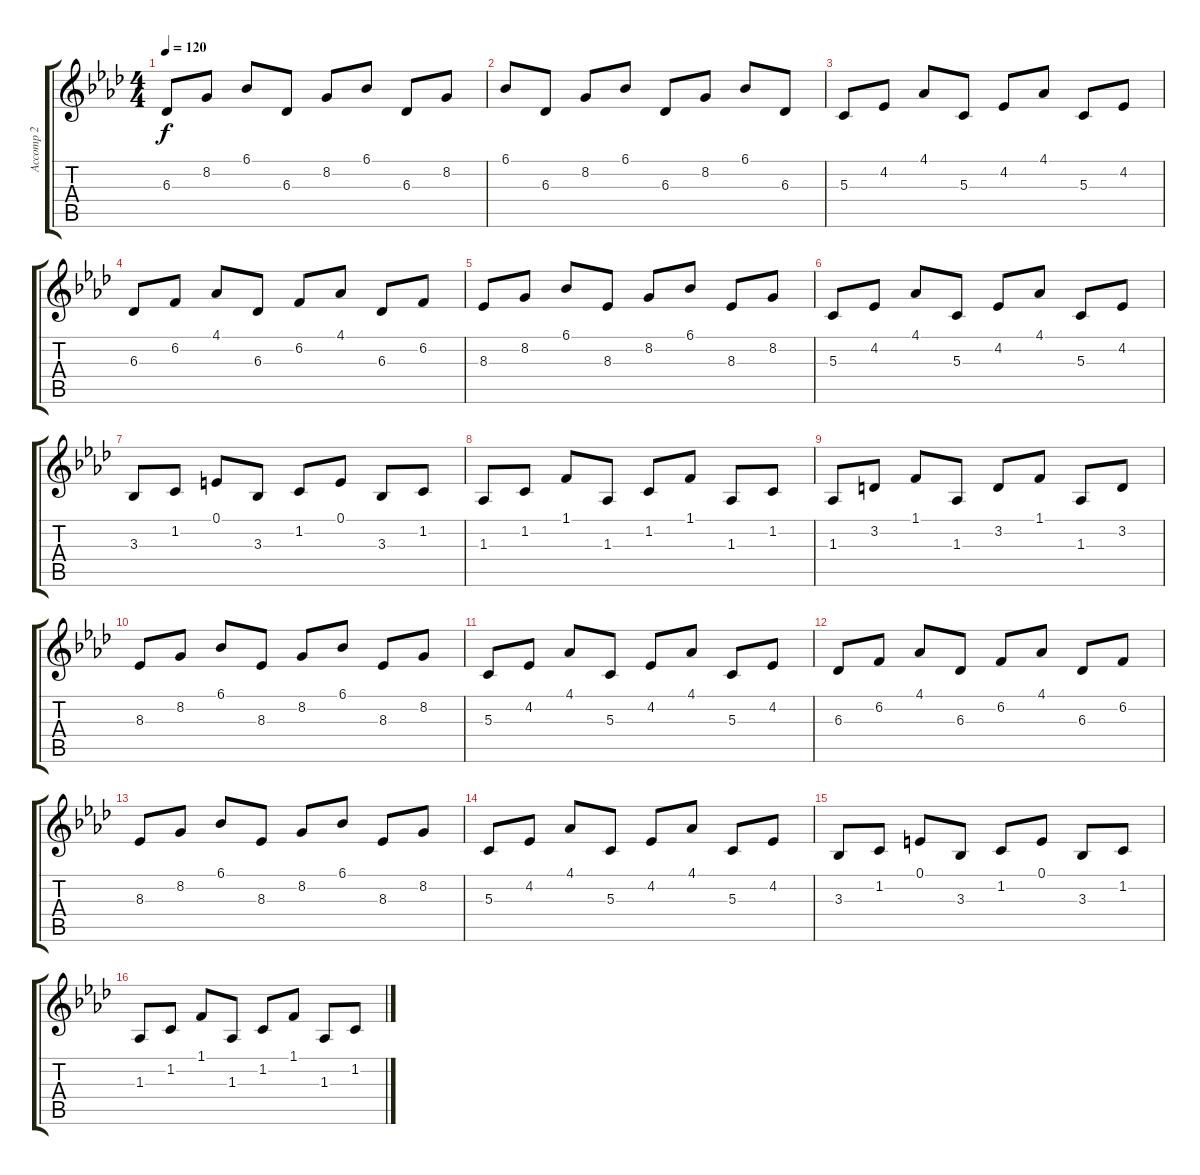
\track ("Accomp 2" "Accomp 2") {instrument clavinet}
\staff {score tabs}
\tuning (E4 B3 G3 D3 A2 E2) {hide}
\ts (4 4)
\tempo 120
\clef g2
\ks ab
6.3.8{dy f} 8.2.8 6.1.8 6.3.8 8.2.8 6.1.8 6.3.8 8.2.8 |
6.1.8 6.3.8 8.2.8 6.1.8 6.3.8 8.2.8 6.1.8 6.3.8 |
5.3.8 4.2.8 4.1.8 5.3.8 4.2.8 4.1.8 5.3.8 4.2.8 |
6.3.8 6.2.8 4.1.8 6.3.8 6.2.8 4.1.8 6.3.8 6.2.8 |
8.3.8 8.2.8 6.1.8 8.3.8 8.2.8 6.1.8 8.3.8 8.2.8 |
5.3.8 4.2.8 4.1.8 5.3.8 4.2.8 4.1.8 5.3.8 4.2.8 |
3.3.8 1.2.8 0.1.8 3.3.8 1.2.8 0.1.8 3.3.8 1.2.8 |
1.3.8 1.2.8 1.1.8 1.3.8 1.2.8 1.1.8 1.3.8 1.2.8 |
1.3.8 3.2.8 1.1.8 1.3.8 3.2.8 1.1.8 1.3.8 3.2.8 |
8.3.8 8.2.8 6.1.8 8.3.8 8.2.8 6.1.8 8.3.8 8.2.8 |
5.3.8 4.2.8 4.1.8 5.3.8 4.2.8 4.1.8 5.3.8 4.2.8 |
6.3.8 6.2.8 4.1.8 6.3.8 6.2.8 4.1.8 6.3.8 6.2.8 |
8.3.8 8.2.8 6.1.8 8.3.8 8.2.8 6.1.8 8.3.8 8.2.8 |
5.3.8 4.2.8 4.1.8 5.3.8 4.2.8 4.1.8 5.3.8 4.2.8 |
3.3.8 1.2.8 0.1.8 3.3.8 1.2.8 0.1.8 3.3.8 1.2.8 |
1.3.8 1.2.8 1.1.8 1.3.8 1.2.8 1.1.8 1.3.8 1.2.8
